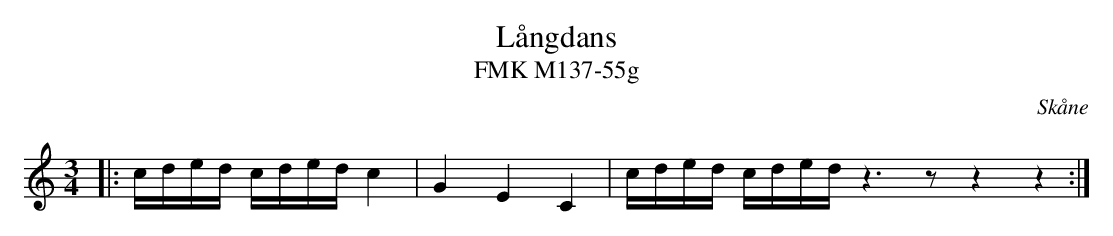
X:1
T:Långdans
T:FMK M137-55g
O:Skåne
M:3/4
L:1/16
K:C
|: cded cded c4 | G4 E4 C4 |cded cded z6 z2 z4 z4 :|
